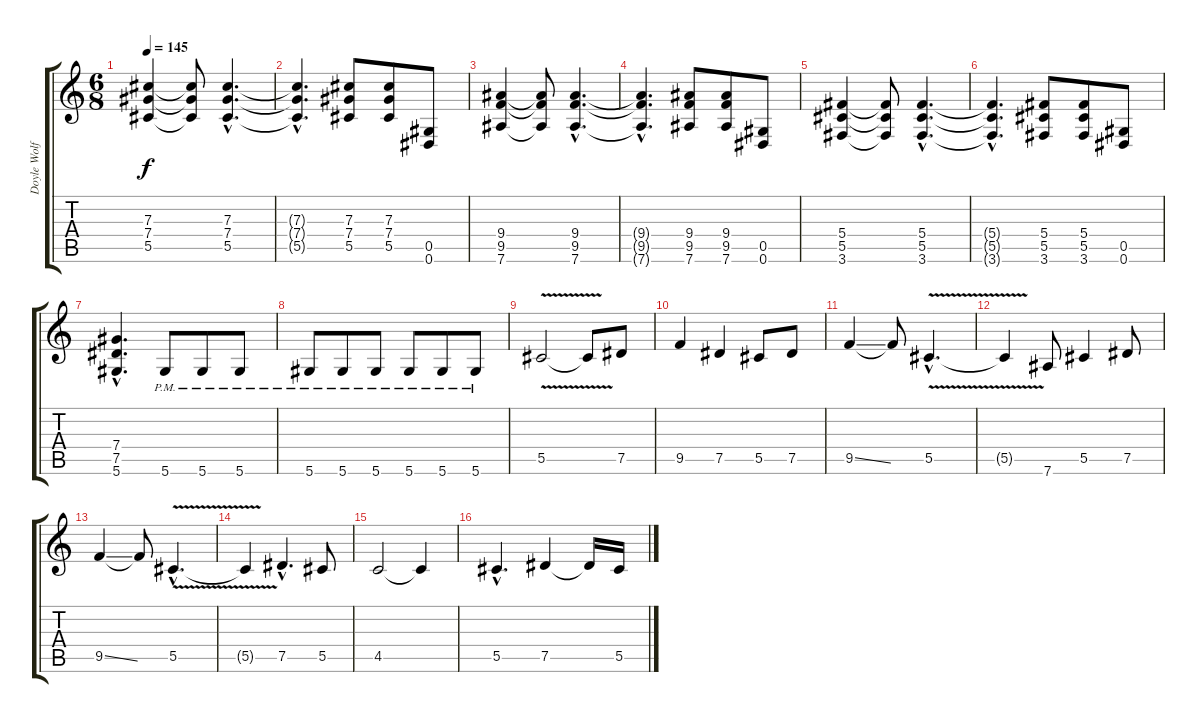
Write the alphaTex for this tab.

\track ("Doyle Wolfgang Von Frankenstein" "Doyle Wolf") {instrument overdrivenguitar}
\staff {score tabs}
\tuning (Eb4 Bb3 Gb3 Db3 Ab2 Eb2) {hide}
\ts (6 8)
\tempo 145
\clef g2
\ks c
(7.3 7.4 5.5).4{dy f instrument overdrivenguitar} (7.3{t} 7.4{t} 5.5{t}).8 (7.3{hac} 7.4{hac} 5.5{hac}).4{d} |
(7.3{hac t} 7.4{hac t} 5.5{hac t}).4{d} (7.3 7.4 5.5).8 (7.3 7.4 5.5).8 (0.5 0.6).8 |
(9.4 9.5 7.6).4 (9.4{t} 9.5{t} 7.6{t}).8 (9.4{hac} 9.5{hac} 7.6{hac}).4{d} |
(9.4{hac t} 9.5{hac t} 7.6{hac t}).4{d} (9.4 9.5 7.6).8 (9.4 9.5 7.6).8 (0.5 0.6).8 |
(5.4 5.5 3.6).4 (5.4{t} 5.5{t} 3.6{t}).8 (5.4{hac} 5.5{hac} 3.6{hac}).4{d} |
(5.4{hac t} 5.5{hac t} 3.6{hac t}).4{d} (5.4 5.5 3.6).8 (5.4 5.5 3.6).8 (0.5 0.6).8 |
(7.4{hac} 7.5{hac} 5.6{hac}).4{d} 5.6{pm}.8 5.6{pm}.8 5.6{pm}.8 |
5.6{pm}.8 5.6{pm}.8 5.6{pm}.8 5.6{pm}.8 5.6{pm}.8 5.6{pm}.8 |
5.5{v}.2 5.5{t}.8 7.5.8 |
9.5.4 7.5.4 5.5.8 7.5.8 |
9.5{ss}.4 9.5{t}.8 5.5{v hac}.4{d} |
5.5{t}.4 7.6.8 5.5.4 7.5.8 |
9.5{ss}.4 9.5{t}.8 5.5{v hac}.4{d} |
5.5{t}.4 7.5{hac}.4{d} 5.5.8 |
4.5.2 4.5{t}.4 |
5.5{hac}.4{d} 7.5.4 7.5{t}.16 5.5.16
